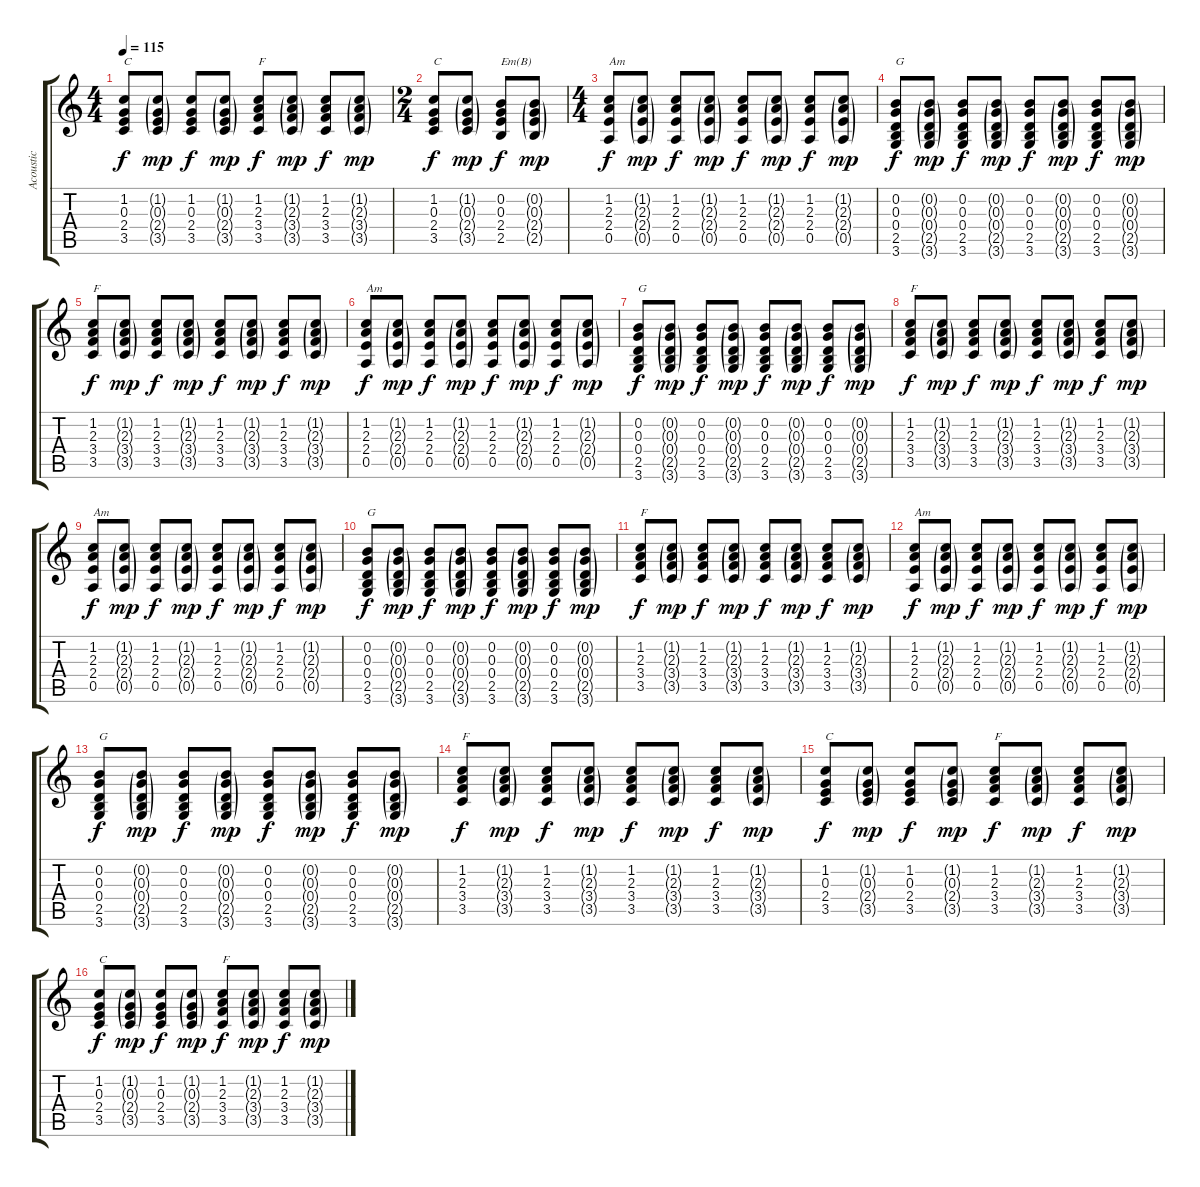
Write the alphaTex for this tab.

\track ("Acoustic" "Acoustic") {instrument acousticguitarsteel}
\staff {score tabs}
\tuning (E4 B3 G3 D3 A2 E2) {hide}
\ts (4 4)
\tempo 115
\clef g2
\ks c
(1.2 0.3 2.4 3.5).8{txt "C" dy f} (1.2{g} 0.3{g} 2.4{g} 3.5{g}).8{dy mp} (1.2 0.3 2.4 3.5).8{dy f} (1.2{g} 0.3{g} 2.4{g} 3.5{g}).8{dy mp} (1.2 2.3 3.4 3.5).8{txt "F" dy f} (1.2{g} 2.3{g} 3.4{g} 3.5{g}).8{dy mp} (1.2 2.3 3.4 3.5).8{dy f} (1.2{g} 2.3{g} 3.4{g} 3.5{g}).8{dy mp} |
\ts (2 4)
(1.2 0.3 2.4 3.5).8{txt "C" dy f} (1.2{g} 0.3{g} 2.4{g} 3.5{g}).8{dy mp} (0.2 0.3 2.4 2.5).8{txt "Em(B)" dy f} (0.2{g} 0.3{g} 2.4{g} 2.5{g}).8{dy mp} |
\ts (4 4)
(1.2 2.3 2.4 0.5).8{txt "Am" dy f} (1.2{g} 2.3{g} 2.4{g} 0.5{g}).8{dy mp} (1.2 2.3 2.4 0.5).8{dy f} (1.2{g} 2.3{g} 2.4{g} 0.5{g}).8{dy mp} (1.2 2.3 2.4 0.5).8{dy f} (1.2{g} 2.3{g} 2.4{g} 0.5{g}).8{dy mp} (1.2 2.3 2.4 0.5).8{dy f} (1.2{g} 2.3{g} 2.4{g} 0.5{g}).8{dy mp} |
(0.2 0.3 0.4 2.5 3.6).8{txt "G" dy f} (0.2{g} 0.3{g} 0.4{g} 2.5{g} 3.6{g}).8{dy mp} (0.2 0.3 0.4 2.5 3.6).8{dy f} (0.2{g} 0.3{g} 0.4{g} 2.5{g} 3.6{g}).8{dy mp} (0.2 0.3 0.4 2.5 3.6).8{dy f} (0.2{g} 0.3{g} 0.4{g} 2.5{g} 3.6{g}).8{dy mp} (0.2 0.3 0.4 2.5 3.6).8{dy f} (0.2{g} 0.3{g} 0.4{g} 2.5{g} 3.6{g}).8{dy mp} |
(1.2 2.3 3.4 3.5).8{txt "F" dy f} (1.2{g} 2.3{g} 3.4{g} 3.5{g}).8{dy mp} (1.2 2.3 3.4 3.5).8{dy f} (1.2{g} 2.3{g} 3.4{g} 3.5{g}).8{dy mp} (1.2 2.3 3.4 3.5).8{dy f} (1.2{g} 2.3{g} 3.4{g} 3.5{g}).8{dy mp} (1.2 2.3 3.4 3.5).8{dy f} (1.2{g} 2.3{g} 3.4{g} 3.5{g}).8{dy mp} |
(1.2 2.3 2.4 0.5).8{txt "Am" dy f} (1.2{g} 2.3{g} 2.4{g} 0.5{g}).8{dy mp} (1.2 2.3 2.4 0.5).8{dy f} (1.2{g} 2.3{g} 2.4{g} 0.5{g}).8{dy mp} (1.2 2.3 2.4 0.5).8{dy f} (1.2{g} 2.3{g} 2.4{g} 0.5{g}).8{dy mp} (1.2 2.3 2.4 0.5).8{dy f} (1.2{g} 2.3{g} 2.4{g} 0.5{g}).8{dy mp} |
(0.2 0.3 0.4 2.5 3.6).8{txt "G" dy f} (0.2{g} 0.3{g} 0.4{g} 2.5{g} 3.6{g}).8{dy mp} (0.2 0.3 0.4 2.5 3.6).8{dy f} (0.2{g} 0.3{g} 0.4{g} 2.5{g} 3.6{g}).8{dy mp} (0.2 0.3 0.4 2.5 3.6).8{dy f} (0.2{g} 0.3{g} 0.4{g} 2.5{g} 3.6{g}).8{dy mp} (0.2 0.3 0.4 2.5 3.6).8{dy f} (0.2{g} 0.3{g} 0.4{g} 2.5{g} 3.6{g}).8{dy mp} |
(1.2 2.3 3.4 3.5).8{txt "F" dy f} (1.2{g} 2.3{g} 3.4{g} 3.5{g}).8{dy mp} (1.2 2.3 3.4 3.5).8{dy f} (1.2{g} 2.3{g} 3.4{g} 3.5{g}).8{dy mp} (1.2 2.3 3.4 3.5).8{dy f} (1.2{g} 2.3{g} 3.4{g} 3.5{g}).8{dy mp} (1.2 2.3 3.4 3.5).8{dy f} (1.2{g} 2.3{g} 3.4{g} 3.5{g}).8{dy mp} |
(1.2 2.3 2.4 0.5).8{txt "Am" dy f} (1.2{g} 2.3{g} 2.4{g} 0.5{g}).8{dy mp} (1.2 2.3 2.4 0.5).8{dy f} (1.2{g} 2.3{g} 2.4{g} 0.5{g}).8{dy mp} (1.2 2.3 2.4 0.5).8{dy f} (1.2{g} 2.3{g} 2.4{g} 0.5{g}).8{dy mp} (1.2 2.3 2.4 0.5).8{dy f} (1.2{g} 2.3{g} 2.4{g} 0.5{g}).8{dy mp} |
(0.2 0.3 0.4 2.5 3.6).8{txt "G" dy f} (0.2{g} 0.3{g} 0.4{g} 2.5{g} 3.6{g}).8{dy mp} (0.2 0.3 0.4 2.5 3.6).8{dy f} (0.2{g} 0.3{g} 0.4{g} 2.5{g} 3.6{g}).8{dy mp} (0.2 0.3 0.4 2.5 3.6).8{dy f} (0.2{g} 0.3{g} 0.4{g} 2.5{g} 3.6{g}).8{dy mp} (0.2 0.3 0.4 2.5 3.6).8{dy f} (0.2{g} 0.3{g} 0.4{g} 2.5{g} 3.6{g}).8{dy mp} |
(1.2 2.3 3.4 3.5).8{txt "F" dy f} (1.2{g} 2.3{g} 3.4{g} 3.5{g}).8{dy mp} (1.2 2.3 3.4 3.5).8{dy f} (1.2{g} 2.3{g} 3.4{g} 3.5{g}).8{dy mp} (1.2 2.3 3.4 3.5).8{dy f} (1.2{g} 2.3{g} 3.4{g} 3.5{g}).8{dy mp} (1.2 2.3 3.4 3.5).8{dy f} (1.2{g} 2.3{g} 3.4{g} 3.5{g}).8{dy mp} |
(1.2 2.3 2.4 0.5).8{txt "Am" dy f} (1.2{g} 2.3{g} 2.4{g} 0.5{g}).8{dy mp} (1.2 2.3 2.4 0.5).8{dy f} (1.2{g} 2.3{g} 2.4{g} 0.5{g}).8{dy mp} (1.2 2.3 2.4 0.5).8{dy f} (1.2{g} 2.3{g} 2.4{g} 0.5{g}).8{dy mp} (1.2 2.3 2.4 0.5).8{dy f} (1.2{g} 2.3{g} 2.4{g} 0.5{g}).8{dy mp} |
(0.2 0.3 0.4 2.5 3.6).8{txt "G" dy f} (0.2{g} 0.3{g} 0.4{g} 2.5{g} 3.6{g}).8{dy mp} (0.2 0.3 0.4 2.5 3.6).8{dy f} (0.2{g} 0.3{g} 0.4{g} 2.5{g} 3.6{g}).8{dy mp} (0.2 0.3 0.4 2.5 3.6).8{dy f} (0.2{g} 0.3{g} 0.4{g} 2.5{g} 3.6{g}).8{dy mp} (0.2 0.3 0.4 2.5 3.6).8{dy f} (0.2{g} 0.3{g} 0.4{g} 2.5{g} 3.6{g}).8{dy mp} |
(1.2 2.3 3.4 3.5).8{txt "F" dy f} (1.2{g} 2.3{g} 3.4{g} 3.5{g}).8{dy mp} (1.2 2.3 3.4 3.5).8{dy f} (1.2{g} 2.3{g} 3.4{g} 3.5{g}).8{dy mp} (1.2 2.3 3.4 3.5).8{dy f} (1.2{g} 2.3{g} 3.4{g} 3.5{g}).8{dy mp} (1.2 2.3 3.4 3.5).8{dy f} (1.2{g} 2.3{g} 3.4{g} 3.5{g}).8{dy mp} |
(1.2 0.3 2.4 3.5).8{txt "C" dy f} (1.2{g} 0.3{g} 2.4{g} 3.5{g}).8{dy mp} (1.2 0.3 2.4 3.5).8{dy f} (1.2{g} 0.3{g} 2.4{g} 3.5{g}).8{dy mp} (1.2 2.3 3.4 3.5).8{txt "F" dy f} (1.2{g} 2.3{g} 3.4{g} 3.5{g}).8{dy mp} (1.2 2.3 3.4 3.5).8{dy f} (1.2{g} 2.3{g} 3.4{g} 3.5{g}).8{dy mp} |
(1.2 0.3 2.4 3.5).8{txt "C" dy f} (1.2{g} 0.3{g} 2.4{g} 3.5{g}).8{dy mp} (1.2 0.3 2.4 3.5).8{dy f} (1.2{g} 0.3{g} 2.4{g} 3.5{g}).8{dy mp} (1.2 2.3 3.4 3.5).8{txt "F" dy f} (1.2{g} 2.3{g} 3.4{g} 3.5{g}).8{dy mp} (1.2 2.3 3.4 3.5).8{dy f} (1.2{g} 2.3{g} 3.4{g} 3.5{g}).8{dy mp}
